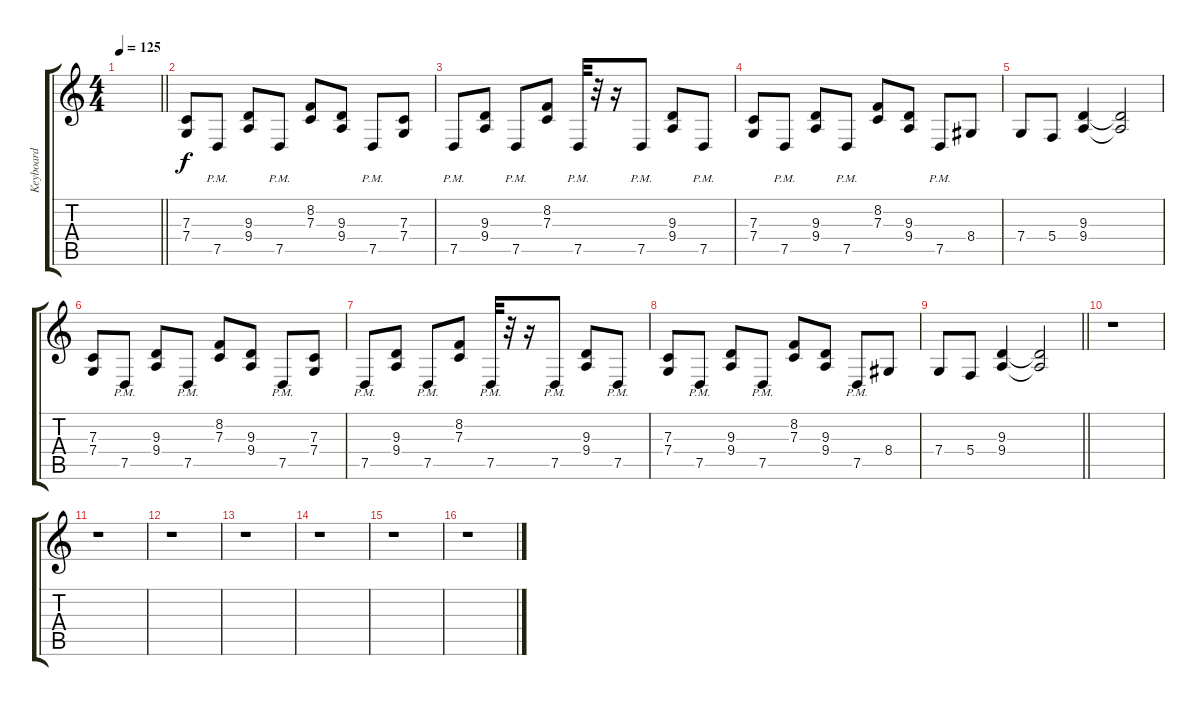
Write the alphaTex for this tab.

\track ("Keyboard" "Keyboard") {instrument honkytonkpiano}
\staff {score tabs}
\tuning (D4 A3 F3 C3 G2 D2) {hide}
\ts (4 4)
\tempo 125
\clef g2
\barLineRight lightlight
\ks c
|
(7.3 7.4).8 7.5{pm}.8 (9.3 9.4).8 7.5{pm}.8 (8.2 7.3).8 (9.3 9.4).8 7.5{pm}.8 (7.3 7.4).8 |
7.5{pm}.8 (9.3 9.4).8 7.5{pm}.8 (8.2 7.3).8 7.5{pm}.32 r.32 r.16 7.5{pm}.8 (9.3 9.4).8 7.5{pm}.8 |
(7.3 7.4).8 7.5{pm}.8 (9.3 9.4).8 7.5{pm}.8 (8.2 7.3).8 (9.3 9.4).8 7.5{pm}.8 8.4.8 |
7.4.8 5.4.8 (9.3 9.4).4 (9.3{t} 9.4{t}).2 |
(7.3 7.4).8 7.5{pm}.8 (9.3 9.4).8 7.5{pm}.8 (8.2 7.3).8 (9.3 9.4).8 7.5{pm}.8 (7.3 7.4).8 |
7.5{pm}.8 (9.3 9.4).8 7.5{pm}.8 (8.2 7.3).8 7.5{pm}.32 r.32 r.16 7.5{pm}.8 (9.3 9.4).8 7.5{pm}.8 |
(7.3 7.4).8 7.5{pm}.8 (9.3 9.4).8 7.5{pm}.8 (8.2 7.3).8 (9.3 9.4).8 7.5{pm}.8 8.4.8 |
\barLineRight lightlight
7.4.8 5.4.8 (9.3 9.4).4 (9.3{t} 9.4{t}).2 |
r.1 |
r.1 |
r.1 |
r.1 |
r.1 |
r.1 |
r.1
